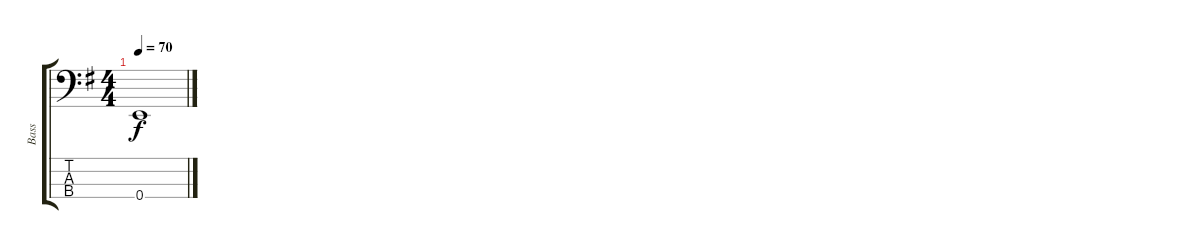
\track ("Bass" "Bass") {instrument electricbasspick}
\staff {score tabs}
\tuning (G2 D2 A1 E1) {hide}
\ts (4 4)
\tempo 70
\clef f4
\ks g
0.4{t}.1{dy f}
